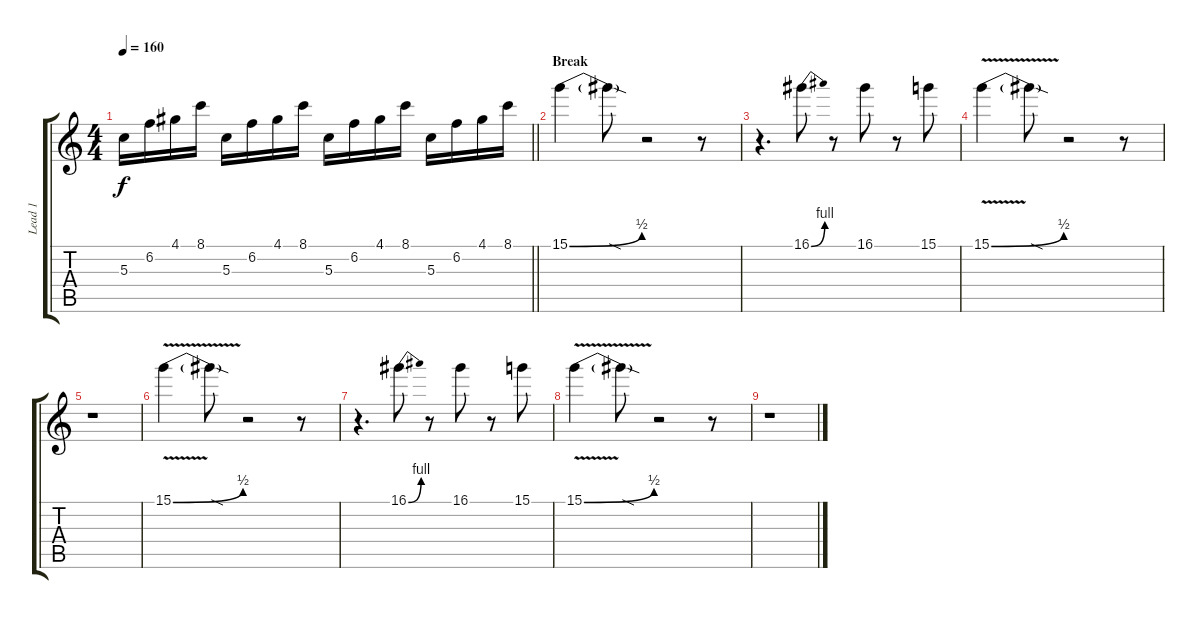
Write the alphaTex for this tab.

\track ("Lead 1" "Lead 1") {instrument distortionguitar}
\staff {score tabs}
\tuning (E4 B3 G3 D3 A2 E2) {hide}
\ts (4 4)
\tempo 160
\clef g2
\barLineRight lightlight
\ks c
5.3.16{dy f} 6.2.16 4.1.16 8.1.16 5.3.16 6.2.16 4.1.16 8.1.16 5.3.16 6.2.16 4.1.16 8.1.16 5.3.16 6.2.16 4.1.16 8.1.16 |
\section ("" "Break")
15.1{be (bend 0 0 60 2)}.4 15.1{sod t}.8 r.2 r.8 |
r.4{d} 16.1{be (bend 0 0 60 4)}.8 r.8 16.1.8 r.8 15.1.8 |
15.1{be (bend 0 0 60 2) v}.4 15.1{sod t}.8 r.2 r.8 |
r.1 |
15.1{be (bend 0 0 60 2) v}.4{volume 0} 15.1{sod t}.8 r.2 r.8 |
r.4{d} 16.1{be (bend 0 0 60 4)}.8 r.8 16.1.8 r.8 15.1.8 |
15.1{be (bend 0 0 60 2) v}.4 15.1{sod t}.8 r.2 r.8 |
r.1
